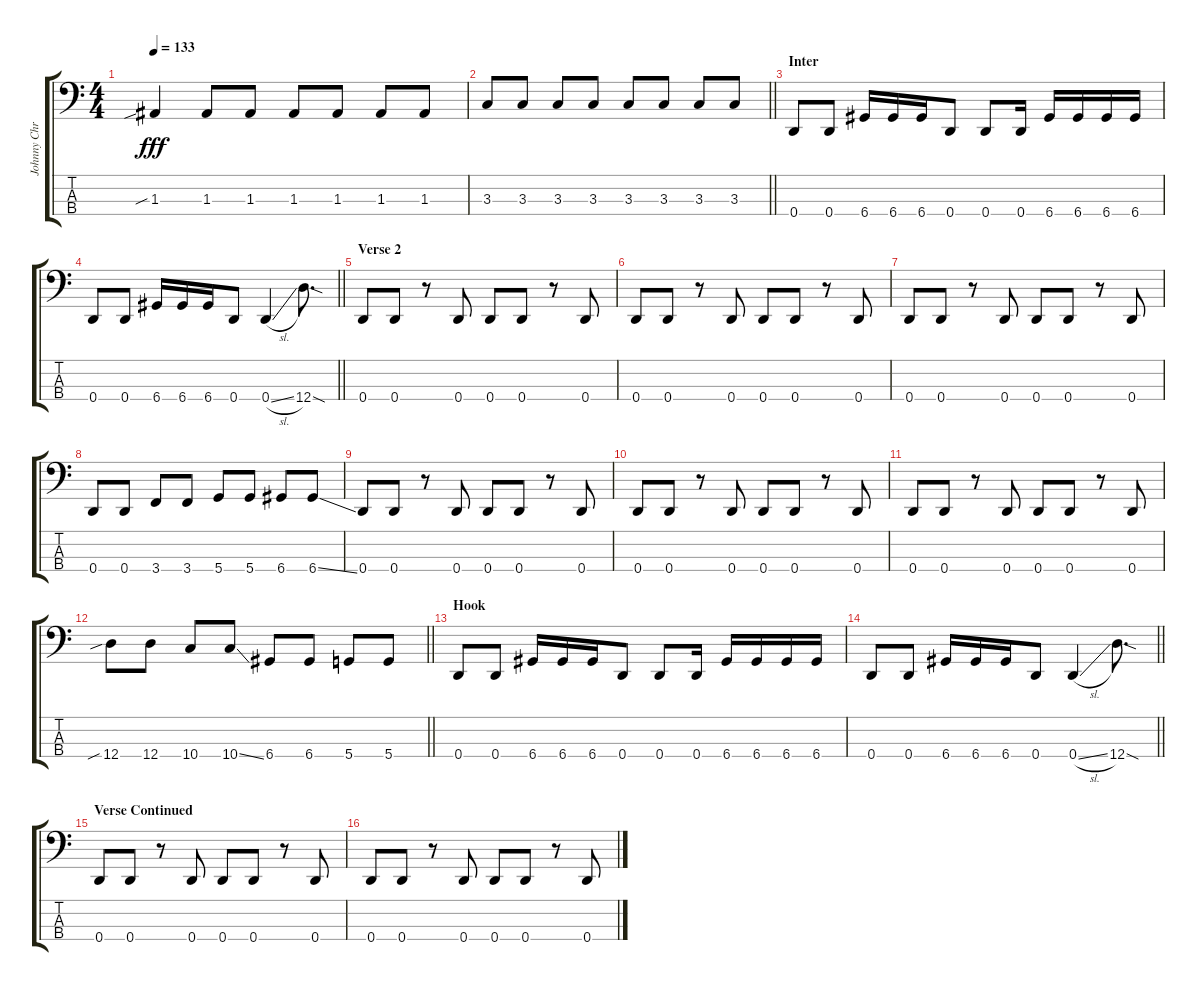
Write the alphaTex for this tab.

\track ("Johnny Christ [Bass]" "Johnny Chr") {instrument electricbasspick}
\staff {score tabs}
\tuning (G2 D2 A1 D1) {hide}
\ts (4 4)
\tempo 133
\clef f4
\ks c
1.3{sib}.4{dy fff} 1.3.8 1.3.8 1.3.8 1.3.8 1.3.8 1.3.8 |
\barLineRight lightlight
3.3.8 3.3.8 3.3.8 3.3.8 3.3.8 3.3.8 3.3.8 3.3.8 |
\section ("" "Inter")
0.4.8 0.4.8 6.4.16 6.4.16 6.4.16 0.4.8 0.4.8 0.4.16 6.4.16 6.4.16 6.4.16 6.4.16 |
\barLineRight lightlight
0.4.8 0.4.8 6.4.16 6.4.16 6.4.16 0.4.8 0.4{sl}.4 12.4{sod}.8{d} |
\section ("" "Verse 2")
0.4.8 0.4.8 r.8 0.4.8 0.4.8 0.4.8 r.8 0.4.8 |
0.4.8 0.4.8 r.8 0.4.8 0.4.8 0.4.8 r.8 0.4.8 |
0.4.8 0.4.8 r.8 0.4.8 0.4.8 0.4.8 r.8 0.4.8 |
0.4.8 0.4.8 3.4.8 3.4.8 5.4.8 5.4.8 6.4.8 6.4{ss}.8 |
0.4.8 0.4.8 r.8 0.4.8 0.4.8 0.4.8 r.8 0.4.8 |
0.4.8 0.4.8 r.8 0.4.8 0.4.8 0.4.8 r.8 0.4.8 |
0.4.8 0.4.8 r.8 0.4.8 0.4.8 0.4.8 r.8 0.4.8 |
\barLineRight lightlight
12.4{sib}.8 12.4.8 10.4.8 10.4{ss}.8 6.4.8 6.4.8 5.4.8 5.4.8 |
\section ("" "Hook")
0.4.8 0.4.8 6.4.16 6.4.16 6.4.16 0.4.8 0.4.8 0.4.16 6.4.16 6.4.16 6.4.16 6.4.16 |
\barLineRight lightlight
0.4.8 0.4.8 6.4.16 6.4.16 6.4.16 0.4.8 0.4{sl}.4 12.4{sod}.8{d} |
\section ("" "Verse Continued")
0.4.8 0.4.8 r.8 0.4.8 0.4.8 0.4.8 r.8 0.4.8 |
0.4.8 0.4.8 r.8 0.4.8 0.4.8 0.4.8 r.8 0.4.8
